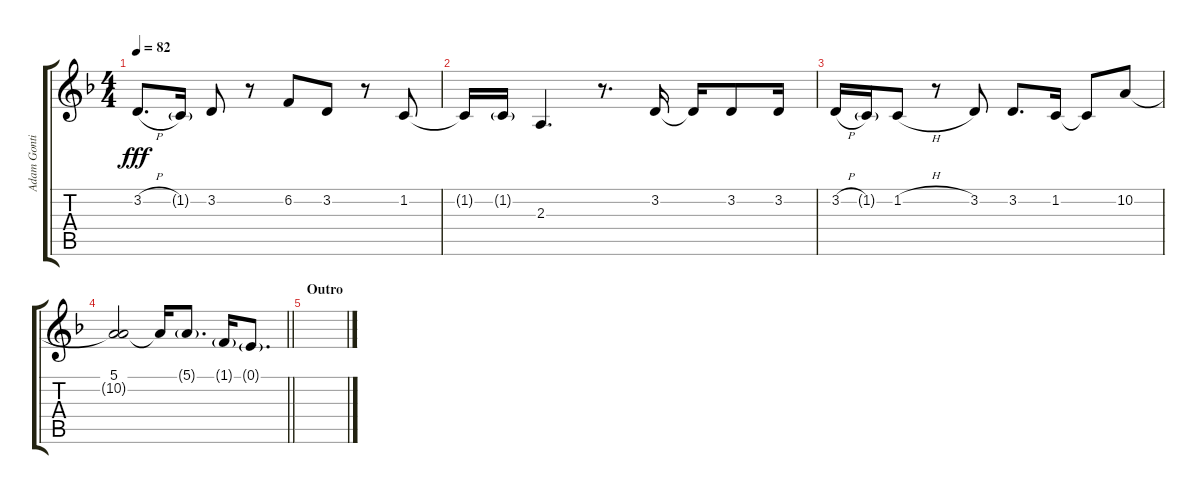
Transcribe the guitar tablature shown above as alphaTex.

\track ("Adam Gontier (Vocals)" "Adam Gonti") {mute instrument lead2sawtooth}
\staff {score tabs}
\tuning (E4 B3 G3 D3 A2 D2) {hide}
\ts (4 4)
\tempo 82
\clef g2
\ks f
3.2{h}.8{d dy fff} 1.2{g}.16 3.2.8 r.8 6.2.8 3.2.8 r.8 1.2.8 |
1.2{t}.16 1.2{g}.16 2.3.4{d} r.8{d} 3.2.16 3.2{t}.16 3.2.8 3.2.16 |
3.2{h}.16 1.2{g}.16 1.2{h}.8 r.8 3.2.8 3.2.8{d} 1.2.16 1.2{t}.8 10.2.8 |
\barLineRight lightlight
(5.1 10.2{t}).2 5.1{t}.16 5.1{g}.8{d} 1.1{g}.16 0.1{g}.8{d} |
\section ("" "Outro")
